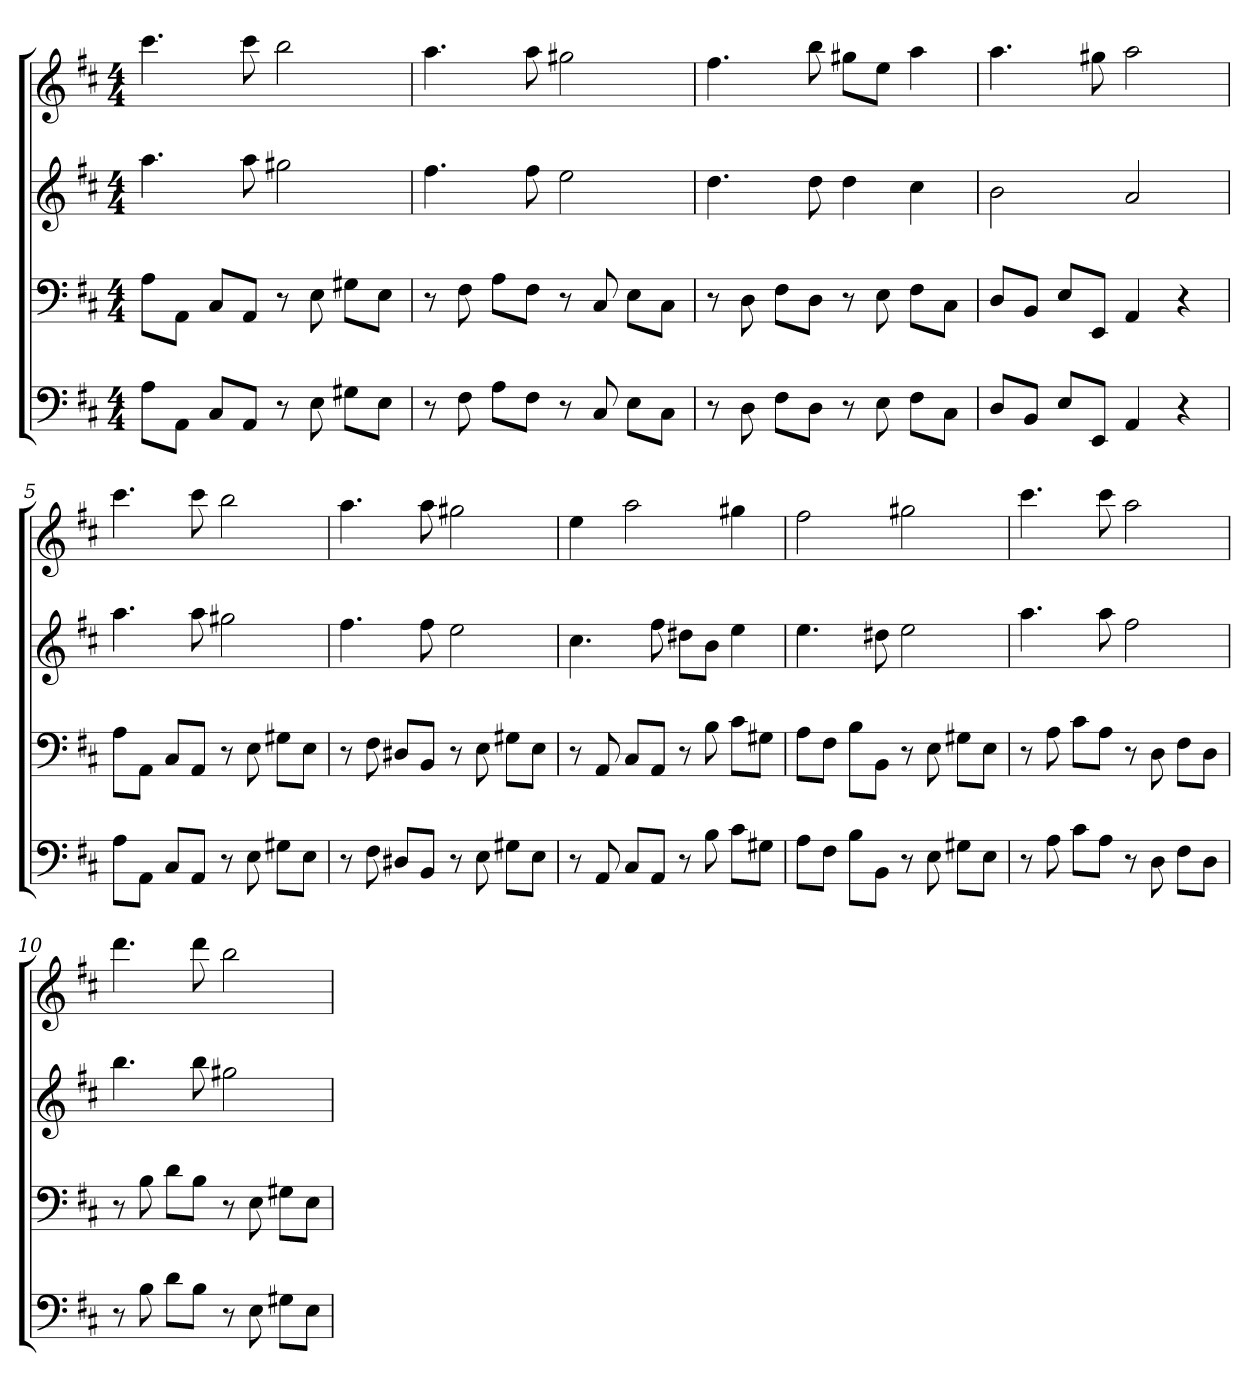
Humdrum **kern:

**kern	**kern	**kern	**kern
*part4	*part3	*part2	*part1
*staff4	*staff3	*staff2	*staff1
*k[f#c#]	*k[f#c#]	*k[f#c#]	*k[f#c#]
*D:	*D:	*D:	*D:
*M4/4	*M4/4	*M4/4	*M4/4
=1	=1	=1	=1
8AL	8AL	4.aa	4.ccc#
8AAJ	8AAJ	.	.
8C#L	8C#L	.	.
8AAJ	8AAJ	8aa	8ccc#
8r	8r	2gg#X	2bb
8E	8E	.	.
8G#XL	8G#XL	.	.
8EJ	8EJ	.	.
=2	=2	=2	=2
8r	8r	4.ff#	4.aa
8F#	8F#	.	.
8AL	8AL	.	.
8F#J	8F#J	8ff#	8aa
8r	8r	2ee	2gg#X
8C#	8C#	.	.
8EL	8EL	.	.
8C#J	8C#J	.	.
=3	=3	=3	=3
8r	8r	4.dd	4.ff#
8D	8D	.	.
8F#L	8F#L	.	.
8DJ	8DJ	8dd	8bb
8r	8r	4dd	8gg#XL
8E	8E	.	8eeJ
8F#L	8F#L	4cc#	4aa
8C#J	8C#J	.	.
=4	=4	=4	=4
8DL	8DL	2b	4.aa
8BBJ	8BBJ	.	.
8EL	8EL	.	.
8EEJ	8EEJ	.	8gg#X
4AA	4AA	2a	2aa
4r	4r	.	.
=5	=5	=5	=5
8AL	8AL	4.aa	4.ccc#
8AAJ	8AAJ	.	.
8C#L	8C#L	.	.
8AAJ	8AAJ	8aa	8ccc#
8r	8r	2gg#X	2bb
8E	8E	.	.
8G#XL	8G#XL	.	.
8EJ	8EJ	.	.
=6	=6	=6	=6
8r	8r	4.ff#	4.aa
8F#	8F#	.	.
8D#XL	8D#XL	.	.
8BBJ	8BBJ	8ff#	8aa
8r	8r	2ee	2gg#X
8E	8E	.	.
8G#XL	8G#XL	.	.
8EJ	8EJ	.	.
=7	=7	=7	=7
8r	8r	4.cc#	4ee
8AA	8AA	.	.
8C#L	8C#L	.	2aa
8AAJ	8AAJ	8ff#	.
8r	8r	8dd#XL	.
8B	8B	8bJ	.
8c#L	8c#L	4ee	4gg#X
8G#XJ	8G#XJ	.	.
=8	=8	=8	=8
8AL	8AL	4.ee	2ff#
8F#J	8F#J	.	.
8BL	8BL	.	.
8BBJ	8BBJ	8dd#X	.
8r	8r	2ee	2gg#X
8E	8E	.	.
8G#XL	8G#XL	.	.
8EJ	8EJ	.	.
=9	=9	=9	=9
8r	8r	4.aa	4.ccc#
8A	8A	.	.
8c#L	8c#L	.	.
8AJ	8AJ	8aa	8ccc#
8r	8r	2ff#	2aa
8D	8D	.	.
8F#L	8F#L	.	.
8DJ	8DJ	.	.
=10	=10	=10	=10
8r	8r	4.bb	4.ddd
8B	8B	.	.
8dL	8dL	.	.
8BJ	8BJ	8bb	8ddd
8r	8r	2gg#X	2bb
8E	8E	.	.
8G#XL	8G#XL	.	.
8EJ	8EJ	.	.
=	=	=	=
*-	*-	*-	*-
